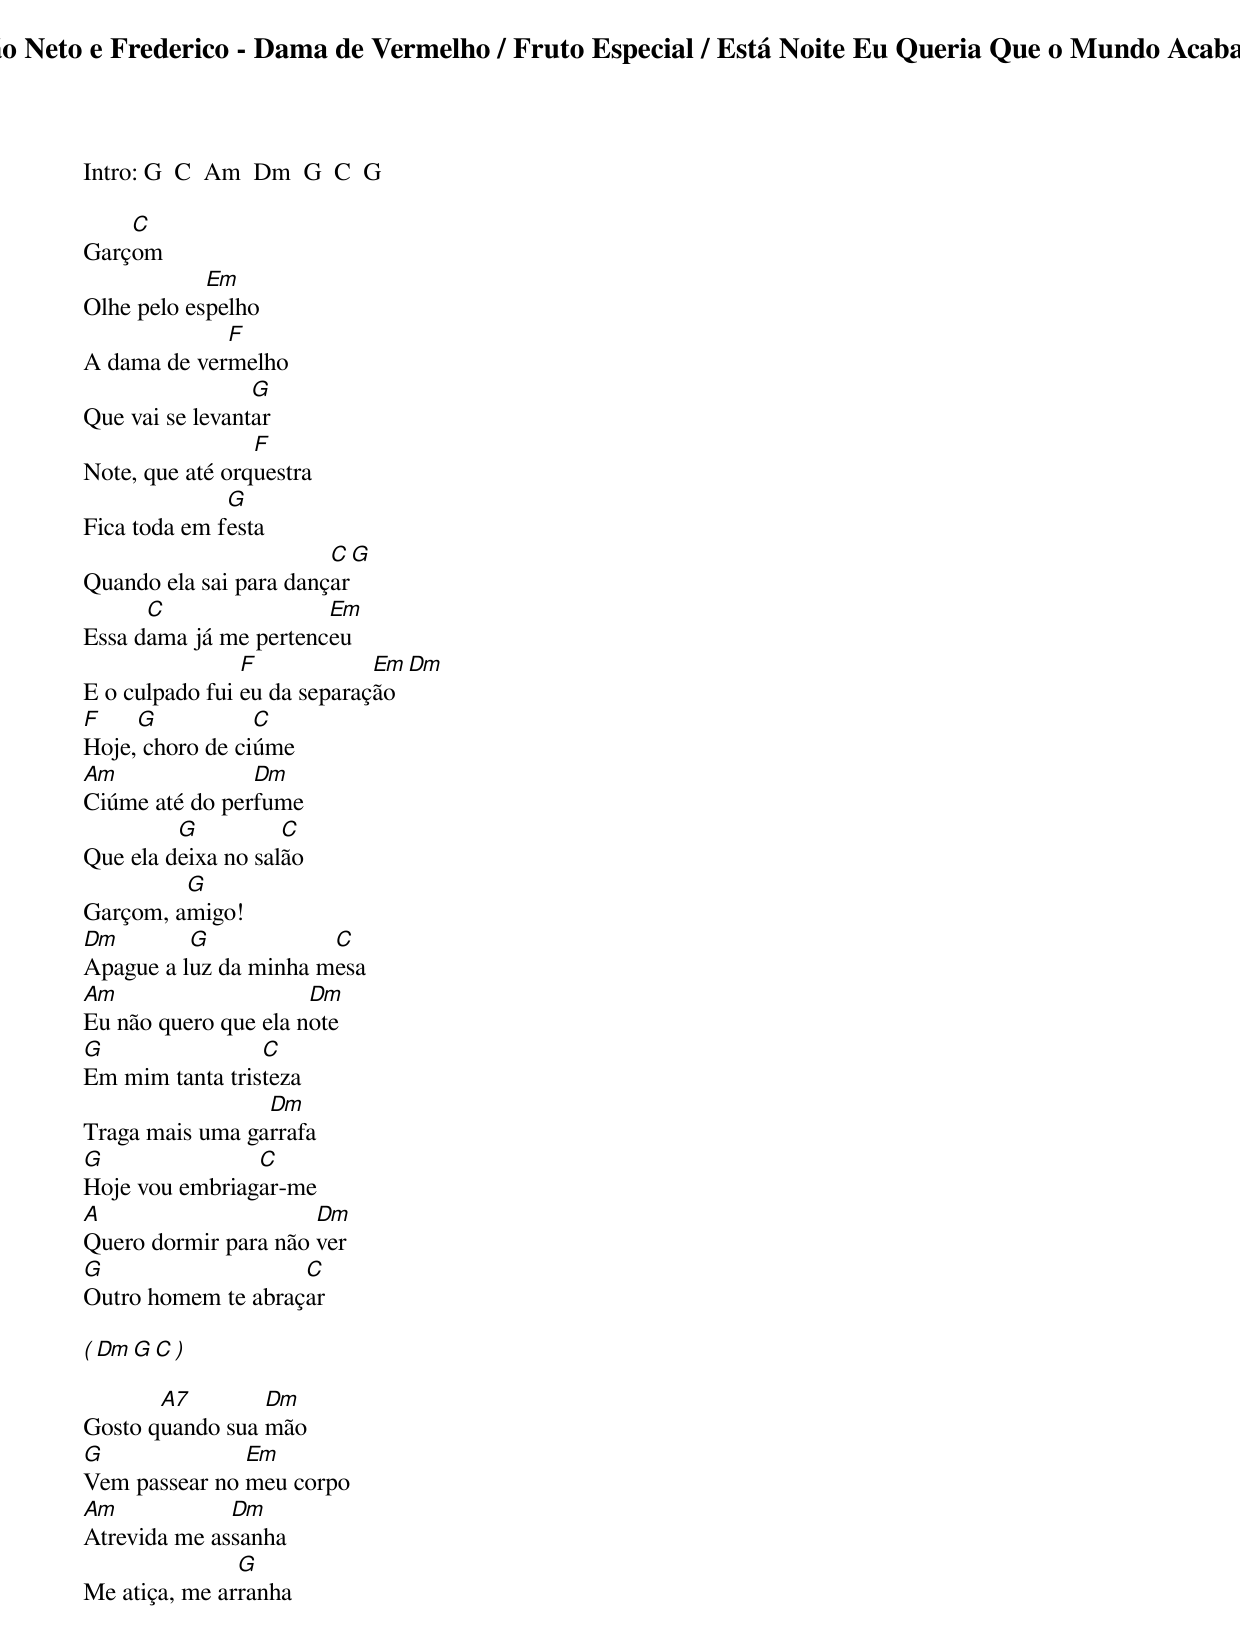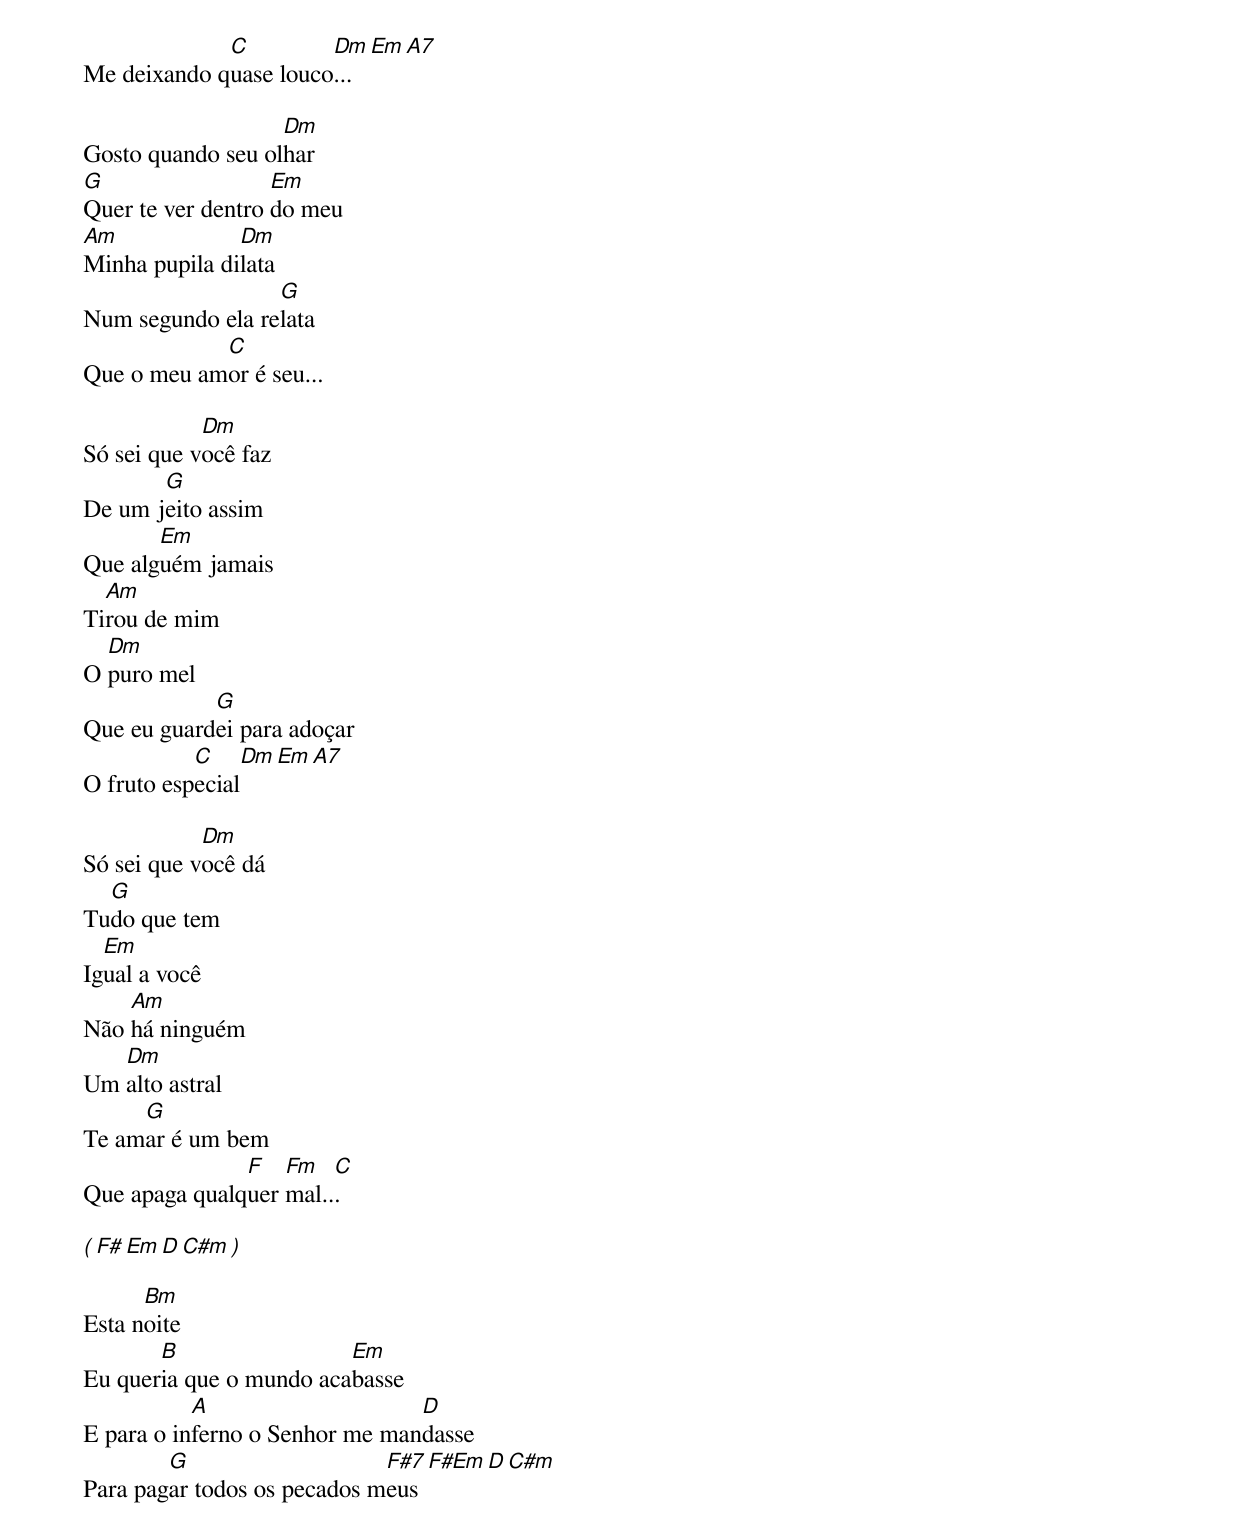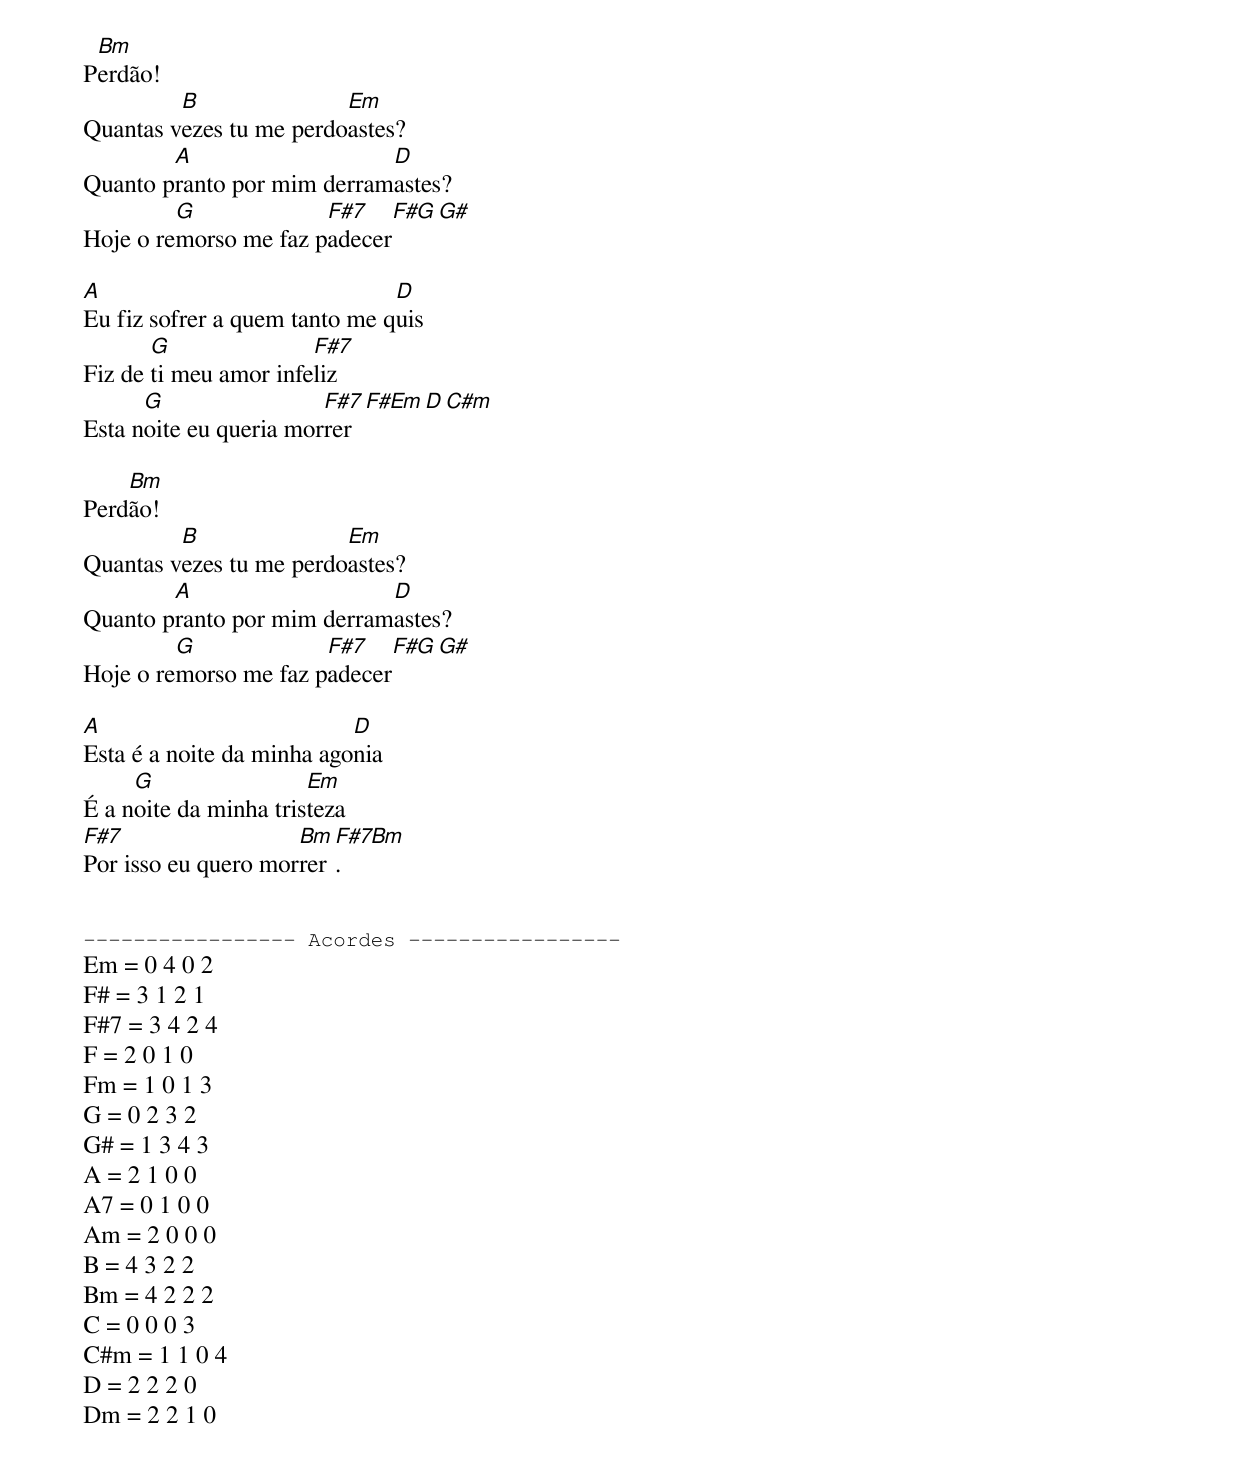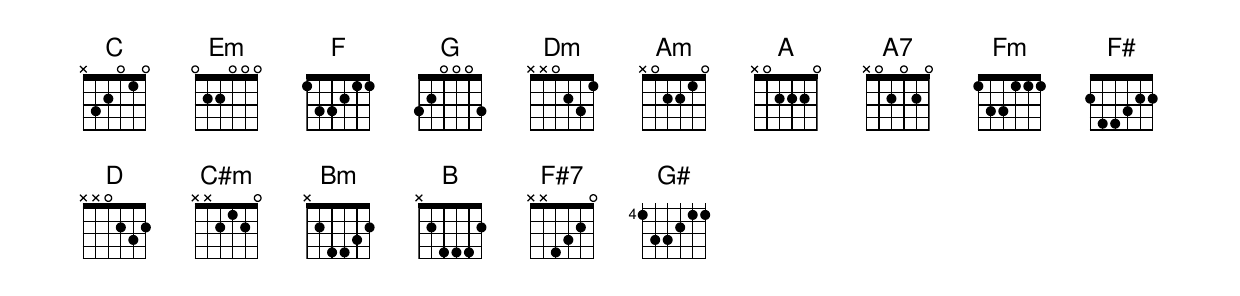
João Neto e Frederico - Dama de Vermelho / Fruto Especial / Está Noite Eu Queria Que o Mundo Acabasse

Intro: G  C  Am  Dm  G  C  G

    C
Garçom
            Em
Olhe pelo espelho
             F
A dama de vermelho
                 G
Que vai se levantar
                 F
Note, que até orquestra
              G
Fica toda em festa
                        C   G
Quando ela sai para dançar
      C                Em
Essa dama já me pertenceu
                F            Em Dm
E o culpado fui eu da separação
F    G           C
Hoje, choro de ciúme
Am              Dm
Ciúme até do perfume
         G          C
Que ela deixa no salão
         G
Garçom, amigo!
Dm        G            C
Apague a luz da minha mesa
Am                    Dm
Eu não quero que ela note
G                C
Em mim tanta tristeza
                 Dm
Traga mais uma garrafa
G               C
Hoje vou embriagar-me
A                     Dm
Quero dormir para não ver
G                   C
Outro homem te abraçar

( Dm  G  C )

       A7        Dm
Gosto quando sua mão
G              Em
Vem passear no meu corpo
Am            Dm
Atrevida me assanha
               G
Me atiça, me arranha
             C         Dm Em A7
Me deixando quase louco...

                   Dm
Gosto quando seu olhar
G                  Em
Quer te ver dentro do meu
Am             Dm
Minha pupila dilata
                  G
Num segundo ela relata
            C
Que o meu amor é seu...

            Dm
Só sei que você faz
       G
De um jeito assim
       Em
Que alguém jamais
  Am
Tirou de mim
  Dm
O puro mel
            G
Que eu guardei para adoçar
           C     Dm Em A7
O fruto especial

            Dm
Só sei que você dá
  G
Tudo que tem
  Em
Igual a você
    Am
Não há ninguém
   Dm
Um alto astral
     G
Te amar é um bem
               F   Fm   C
Que apaga qualquer mal...

( F# Em  D  C#m )

      Bm
Esta noite
       B                 Em
Eu queria que o mundo acabasse
           A                    D
E para o inferno o Senhor me mandasse
        G                    F#7 F#Em D C#m
Para pagar todos os pecados meus

 Bm
Perdão!
         B               Em
Quantas vezes tu me perdoastes?
        A                   D
Quanto pranto por mim derramastes?
         G             F#7    F#G G#
Hoje o remorso me faz padecer

A                              D
Eu fiz sofrer a quem tanto me quis
       G               F#7
Fiz de ti meu amor infeliz
      G                 F#7 F#Em D C#m
Esta noite eu queria morrer

    Bm
Perdão!
         B               Em
Quantas vezes tu me perdoastes?
        A                   D
Quanto pranto por mim derramastes?
         G             F#7    F#G G#
Hoje o remorso me faz padecer

A                          D
Esta é a noite da minha agonia
     G                 Em
É a noite da minha tristeza
F#7                  Bm F#7Bm
Por isso eu quero morrer.


----------------- Acordes -----------------
Em = 0 4 0 2
F# = 3 1 2 1
F#7 = 3 4 2 4
F = 2 0 1 0
Fm = 1 0 1 3
G = 0 2 3 2
G# = 1 3 4 3
A = 2 1 0 0
A7 = 0 1 0 0
Am = 2 0 0 0
B = 4 3 2 2
Bm = 4 2 2 2
C = 0 0 0 3
C#m = 1 1 0 4
D = 2 2 2 0
Dm = 2 2 1 0
